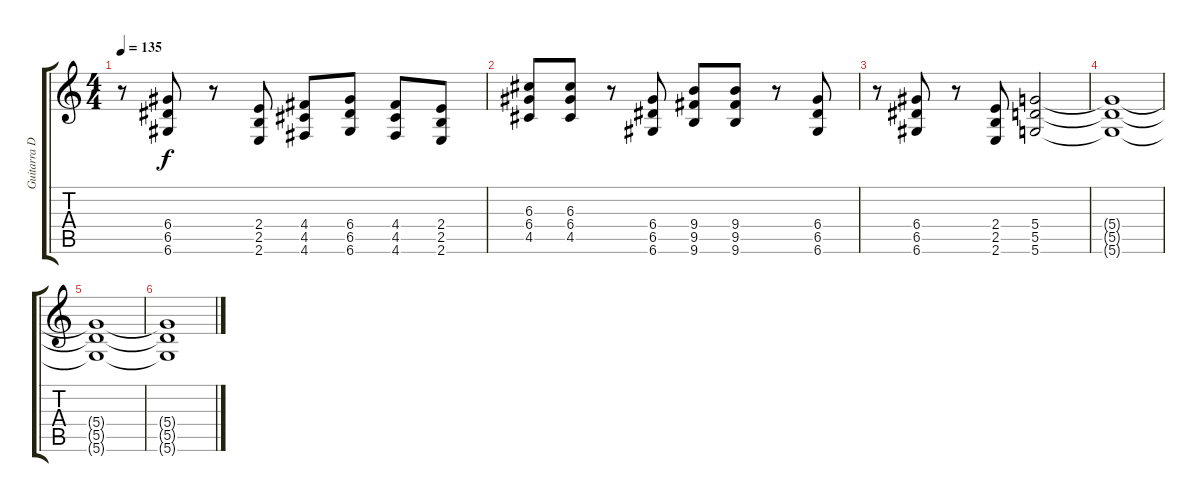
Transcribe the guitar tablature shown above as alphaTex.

\track ("Guitarra Dist." "Guitarra D") {instrument distortionguitar}
\staff {score tabs}
\tuning (E4 B3 G3 D3 A2 D2) {hide}
\ts (4 4)
\tempo 135
\clef g2
\ks c
r.8{dy f} (6.4 6.5 6.6).8 r.8 (2.4 2.5 2.6).8 (4.4 4.5 4.6).8 (6.4 6.5 6.6).8 (4.4 4.5 4.6).8 (2.4 2.5 2.6).8 |
(6.3 6.4 4.5).8 (6.3 6.4 4.5).8 r.8 (6.4 6.5 6.6).8 (9.4 9.5 9.6).8 (9.4 9.5 9.6).8 r.8 (6.4 6.5 6.6).8 |
r.8 (6.4 6.5 6.6).8 r.8 (2.4 2.5 2.6).8 (5.4 5.5 5.6).2 |
(5.4{t} 5.5{t} 5.6{t}).1 |
(5.4{t} 5.5{t} 5.6{t}).1 |
(5.4{t} 5.5{t} 5.6{t}).1
